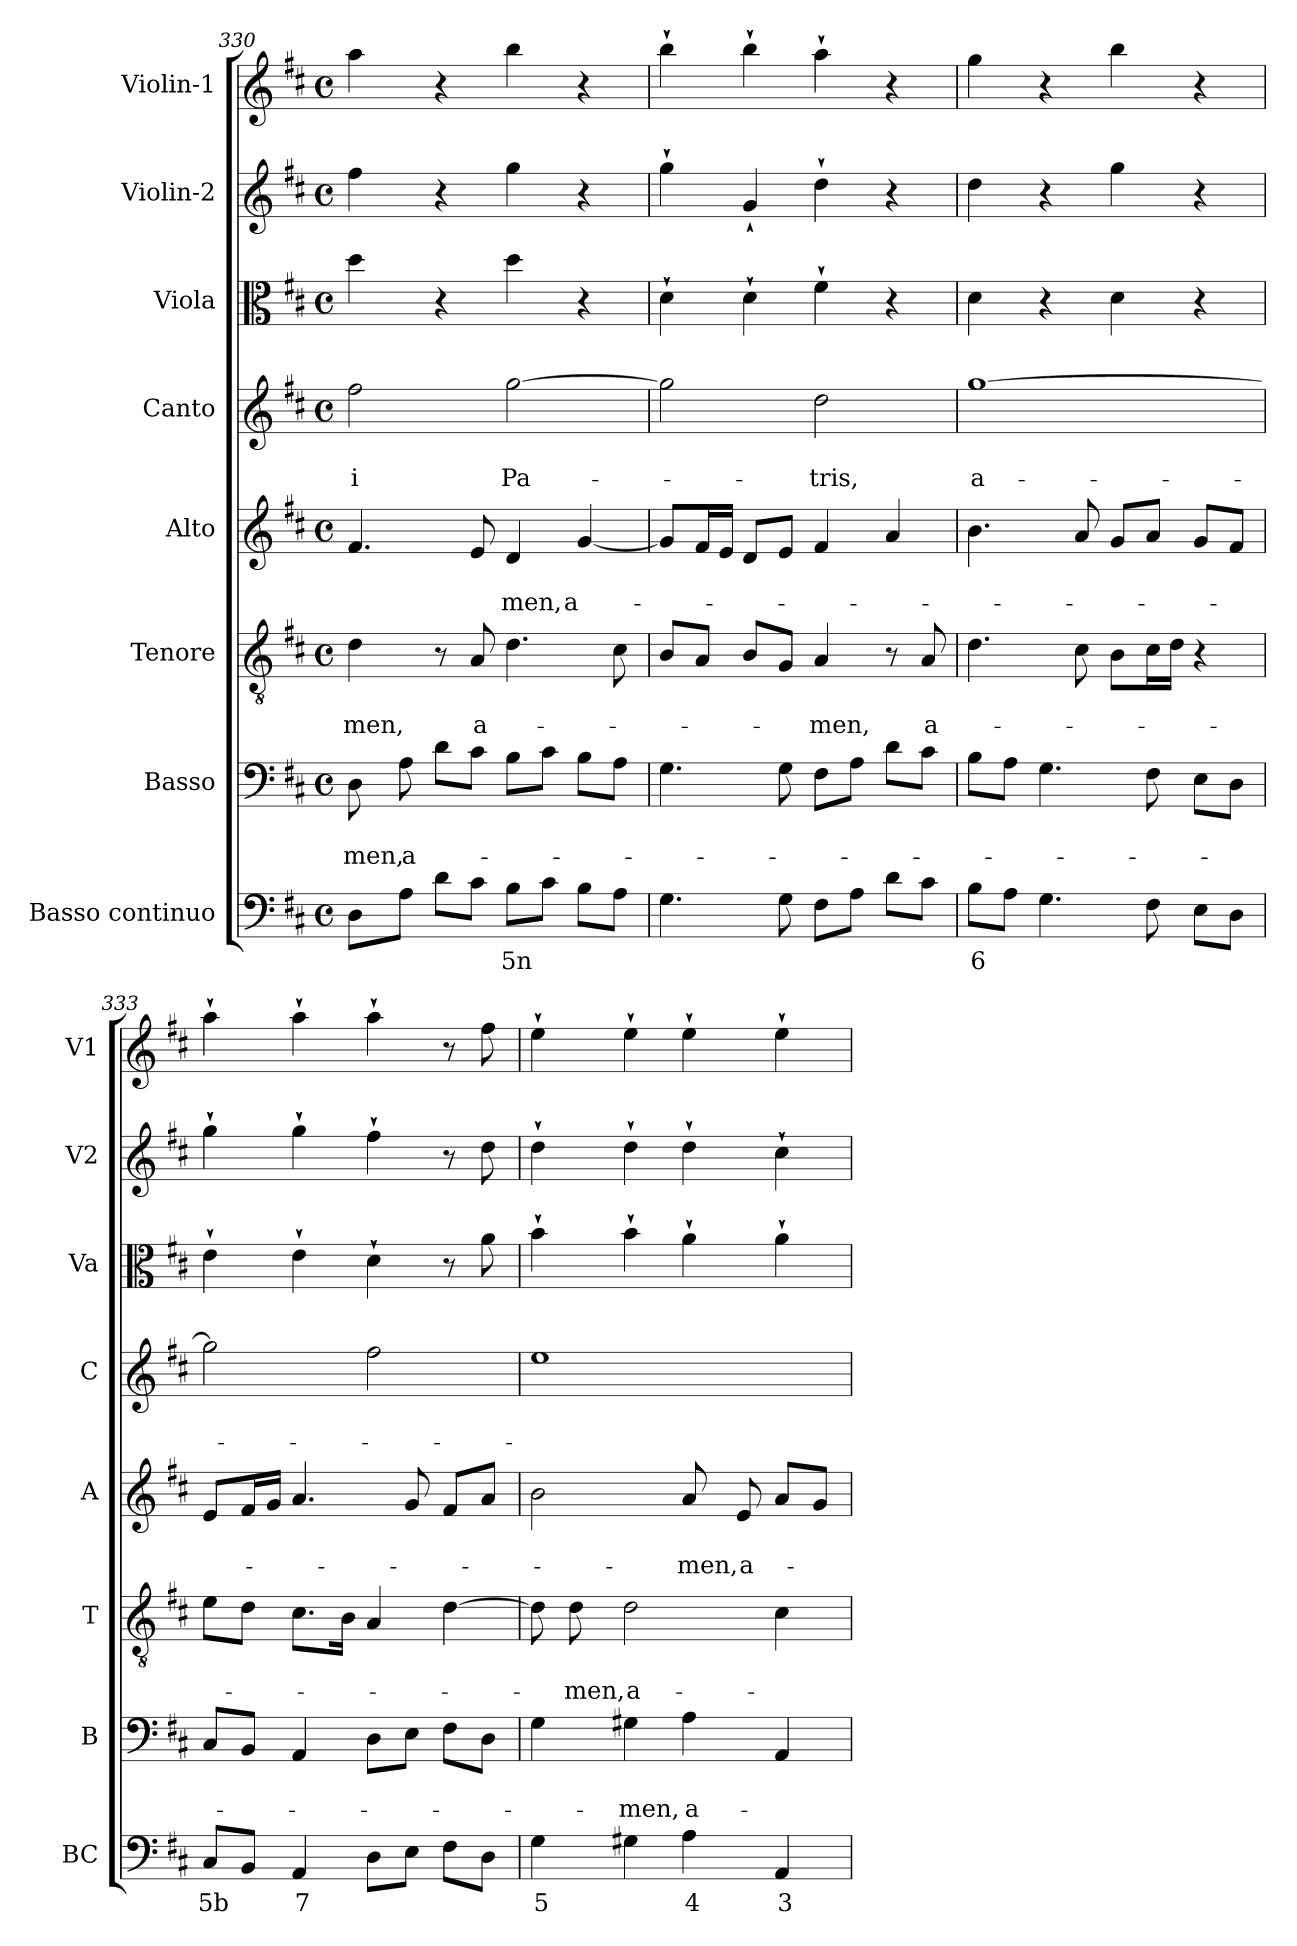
**kern	**text	**kern	**text	**text	**kern	**text	**text	**kern	**text	**text	**kern	**text	**text	**kern	**kern	**kern
*part8	*part8	*part7	*part7	*part7	*part6	*part6	*part6	*part5	*part5	*part5	*part4	*part4	*part4	*part3	*part2	*part1
*staff8	*staff8	*staff7	*staff7	*staff7	*staff6	*staff6	*staff6	*staff5	*staff5	*staff5	*staff4	*staff4	*staff4	*staff3	*staff2	*staff1
*I"Basso continuo	*	*I"Basso	*	*	*I"Tenore	*	*	*I"Alto	*	*	*I"Canto	*	*	*I"Viola	*I"Violin-2	*I"Violin-1
*I'BC	*	*I'B	*	*	*I'T	*	*	*I'A	*	*	*I'C	*	*	*I'Va	*I'V2	*I'V1
!!LO:PB:g=z
*clefF4	*	*clefF4	*	*	*clefGv2	*	*	*clefG2	*	*	*clefG2	*	*	*clefC3	*clefG2	*clefG2
*k[f#c#]	*	*k[f#c#]	*	*	*k[f#c#]	*	*	*k[f#c#]	*	*	*k[f#c#]	*	*	*k[f#c#]	*k[f#c#]	*k[f#c#]
*D:	*	*D:	*	*	*D:	*	*	*D:	*	*	*D:	*	*	*D:	*D:	*D:
*M4/4	*	*M4/4	*	*	*M4/4	*	*	*M4/4	*	*	*M4/4	*	*	*M4/4	*M4/4	*M4/4
*met(c)	*	*met(c)	*	*	*met(c)	*	*	*met(c)	*	*	*met(c)	*	*	*met(c)	*met(c)	*met(c)
=330	=330	=330	=330	=330	=330	=330	=330	=330	=330	=330	=330	=330	=330	=330	=330	=330
!	!	!	!	!LO:LY:b	!	!	!LO:LY:b	!	!	!	!	!	!LO:LY:b	!	!	!
8D\L	.	8D\	.	-men,	4d\	.	-men,	4.f#/	.	.	2ff#\	.	-i	4dd\	4ff#\	4aa\
!	!	!	!	!LO:LY:b	!	!	!	!	!	!	!	!	!	!	!	!
8A\J	.	8A\	.	a-	.	.	.	.	.	.	.	.	.	.	.	.
8d\L	.	8d\L	.	.	8r	.	.	.	.	.	.	.	.	4r	4r	4r
!	!	!	!	!	!	!	!LO:LY:b	!	!	!	!	!	!	!	!	!
8c#\J	.	8c#\J	.	.	8A/	.	a-	8e/	.	.	.	.	.	.	.	.
!	!LO:LY:b	!	!	!	!	!	!	!	!	!LO:LY:b	!	!	!LO:LY:b	!	!	!
8B\L	5n	8B\L	.	.	4.d\	.	.	4d/	.	-men,	[2gg\	.	Pa-	4dd\	4gg\	4bb\
8c#\J	.	8c#\J	.	.	.	.	.	.	.	.	.	.	.	.	.	.
!	!	!	!	!	!	!	!	!	!	!LO:LY:b	!	!	!	!	!	!
8B\L	.	8B\L	.	.	.	.	.	[4g/	.	a-	.	.	.	4r	4r	4r
8A\J	.	8A\J	.	.	8c#\	.	.	.	.	.	.	.	.	.	.	.
=331	=331	=331	=331	=331	=331	=331	=331	=331	=331	=331	=331	=331	=331	=331	=331	=331
4.G\	.	4.G\	.	.	8B/L	.	.	8g/L]	.	.	2gg\]	.	.	4d`>\	4gg`>\	4bb`>\
.	.	.	.	.	8A/J	.	.	16f#/L	.	.	.	.	.	.	.	.
.	.	.	.	.	.	.	.	16e/JJ	.	.	.	.	.	.	.	.
.	.	.	.	.	8B/L	.	.	8d/L	.	.	.	.	.	4d`>\	4g`</	4bb`>\
8G\	.	8G\	.	.	8G/J	.	.	8e/J	.	.	.	.	.	.	.	.
!	!	!	!	!	!	!	!LO:LY:b	!	!	!	!	!	!LO:LY:b	!	!	!
8F#\L	.	8F#\L	.	.	4A/	.	-men,	4f#/	.	.	2dd\	.	-tris,	4f#`>\	4dd`>\	4aa`>\
8A\J	.	8A\J	.	.	.	.	.	.	.	.	.	.	.	.	.	.
8d\L	.	8d\L	.	.	8r	.	.	4a/	.	.	.	.	.	4r	4r	4r
!	!	!	!	!	!	!	!LO:LY:b	!	!	!	!	!	!	!	!	!
8c#\J	.	8c#\J	.	.	8A/	.	a-	.	.	.	.	.	.	.	.	.
=332	=332	=332	=332	=332	=332	=332	=332	=332	=332	=332	=332	=332	=332	=332	=332	=332
!	!LO:LY:b	!	!	!	!	!	!	!	!	!	!	!	!LO:LY:b	!	!	!
8B\L	6	8B\L	.	.	4.d\	.	.	4.b\	.	.	[1gg	.	a-	4d\	4dd\	4gg\
8A\J	.	8A\J	.	.	.	.	.	.	.	.	.	.	.	.	.	.
4.G\	.	4.G\	.	.	.	.	.	.	.	.	.	.	.	4r	4r	4r
.	.	.	.	.	8c#\	.	.	8a/	.	.	.	.	.	.	.	.
.	.	.	.	.	8B\L	.	.	8g/L	.	.	.	.	.	4d\	4gg\	4bb\
8F#\	.	8F#\	.	.	16c#\L	.	.	8a/J	.	.	.	.	.	.	.	.
.	.	.	.	.	16d\JJ	.	.	.	.	.	.	.	.	.	.	.
8E\L	.	8E\L	.	.	4r	.	.	8g/L	.	.	.	.	.	4r	4r	4r
8D\J	.	8D\J	.	.	.	.	.	8f#/J	.	.	.	.	.	.	.	.
=333	=333	=333	=333	=333	=333	=333	=333	=333	=333	=333	=333	=333	=333	=333	=333	=333
!	!LO:LY:b	!	!	!	!	!	!	!	!	!	!	!	!	!	!	!
8C#/L	5b	8C#/L	.	.	8e\L	.	.	8e/L	.	.	2gg\]	.	.	4e`>\	4gg`>\	4aa`>\
8BB/J	.	8BB/J	.	.	8d\J	.	.	16f#/L	.	.	.	.	.	.	.	.
.	.	.	.	.	.	.	.	16g/JJ	.	.	.	.	.	.	.	.
!	!LO:LY:b	!	!	!	!	!	!	!	!	!	!	!	!	!	!	!
4AA/	7	4AA/	.	.	8.c#\L	.	.	4.a/	.	.	.	.	.	4e`>\	4gg`>\	4aa`>\
.	.	.	.	.	16B\Jk	.	.	.	.	.	.	.	.	.	.	.
8D\L	.	8D\L	.	.	4A/	.	.	.	.	.	2ff#\	.	.	4d`>\	4ff#`>\	4aa`>\
8E\J	.	8E\J	.	.	.	.	.	8g/	.	.	.	.	.	.	.	.
8F#\L	.	8F#\L	.	.	[4d\	.	.	8f#/L	.	.	.	.	.	8r	8r	8r
8D\J	.	8D\J	.	.	.	.	.	8a/J	.	.	.	.	.	8a\	8dd\	8ff#\
=334	=334	=334	=334	=334	=334	=334	=334	=334	=334	=334	=334	=334	=334	=334	=334	=334
!	!LO:LY:b	!	!	!	!	!	!	!	!	!	!	!	!	!	!	!
4G\	5	4G\	.	.	8d\]	.	.	2b\	.	.	1ee	.	.	4b`>\	4dd`>\	4ee`>\
!	!	!	!	!	!	!	!LO:LY:b	!	!	!	!	!	!	!	!	!
.	.	.	.	.	8d\	.	-men,	.	.	.	.	.	.	.	.	.
!	!	!	!	!LO:LY:b	!	!	!LO:LY:b	!	!	!	!	!	!	!	!	!
4G#X\	.	4G#X\	.	-men,	2d\	.	a-	.	.	.	.	.	.	4b`>\	4dd`>\	4ee`>\
!	!LO:LY:b	!	!	!LO:LY:b	!	!	!	!	!	!LO:LY:b	!	!	!	!	!	!
4A\	4	4A\	.	a-	.	.	.	8a/	.	-men,	.	.	.	4a`>\	4dd`>\	4ee`>\
!	!	!	!	!	!	!	!	!	!	!LO:LY:b	!	!	!	!	!	!
.	.	.	.	.	.	.	.	8e/	.	a-	.	.	.	.	.	.
!	!LO:LY:b	!	!	!	!	!	!	!	!	!	!	!	!	!	!	!
4AA/	3	4AA/	.	.	4c#\	.	.	8a/L	.	.	.	.	.	4a`>\	4cc#`>\	4ee`>\
.	.	.	.	.	.	.	.	8g/J	.	.	.	.	.	.	.	.
=	=	=	=	=	=	=	=	=	=	=	=	=	=	=	=	=
*-	*-	*-	*-	*-	*-	*-	*-	*-	*-	*-	*-	*-	*-	*-	*-	*-
